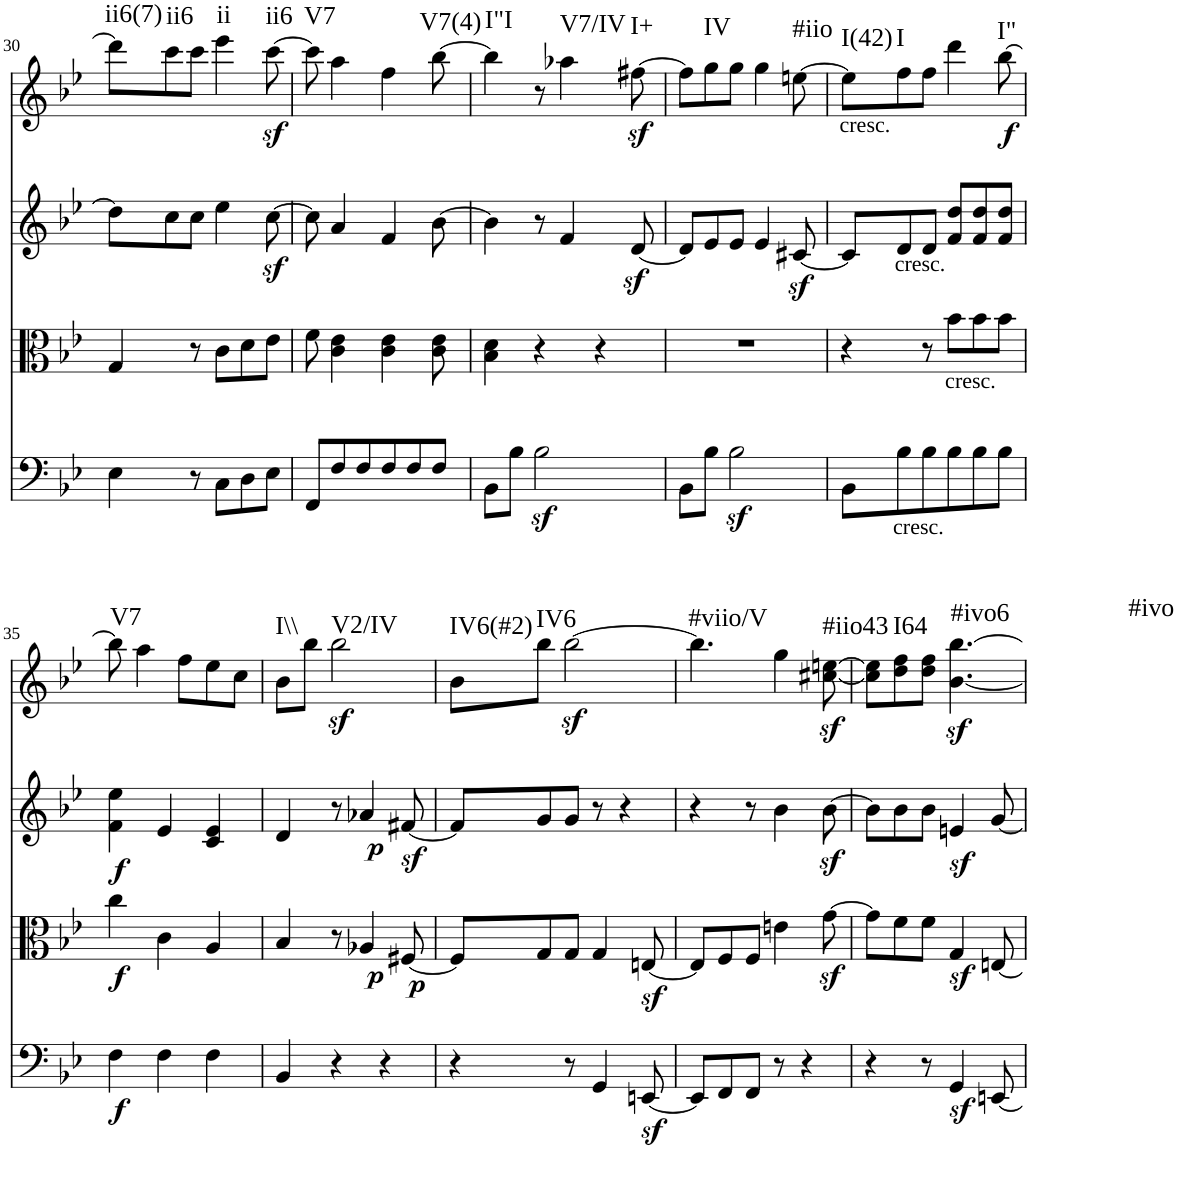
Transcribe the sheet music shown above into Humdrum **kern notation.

**kern	**dynam	**kern	**dynam	**kern	**dynam	**kern	**dynam	**harte
*part4	*part4	*part3	*part3	*part2	*part2	*part1	*part1	*part1
*staff4	*staff4	*staff3	*staff3	*staff2	*staff2	*staff1	*staff1	*
*I"Violoncello	*	*I"Viola	*	*I"Violin II	*	*I"Violin I	*	*
!!LO:PB:g=z
*clefF4	*	*clefC3	*	*clefG2	*	*clefG2	*	*
*k[b-e-]	*	*k[b-e-]	*	*k[b-e-]	*	*k[b-e-]	*	*
*B-:	*	*B-:	*	*B-:	*	*B-:	*	*
*M3/4	*	*M3/4	*	*M3/4	*	*M3/4	*	*
=30	=30	=30	=30	=30	=30	=30	=30	=30
!	!	!	!	!	!	!	!	!LO:H:kt=ii6(7)
4E-\	.	4G/	.	8dd\L]	.	8ddd\L]	.	N
!	!	!	!	!	!	!	!	!LO:H:kt=ii6
.	.	.	.	8cc\	.	8ccc\	.	N
8r	.	8r	.	8cc\J	.	8ccc\J	.	.
!	!	!	!	!	!	!	!	!LO:H:kt=ii
8C\L	.	8c\L	.	4ee-\	.	4eee-\	.	N
8D\	.	8d\	.	.	.	.	.	.
!	!	!	!	!	!	!	!LO:DY:b	!LO:H:kt=ii6
8E-\J	.	8e-\J	.	[8ccz<\	.	[8ccc\	sf	N
=31	=31	=31	=31	=31	=31	=31	=31	=31
!	!	!	!	!	!	!	!	!LO:H:kt=V7
8FF/L	.	8f\	.	8cc\]	.	8ccc\]	.	N
8F/	.	4c\ 4e-\	.	4a/	.	4aa\	.	.
8F/	.	.	.	.	.	.	.	.
8F/	.	4c\ 4e-\	.	4f/	.	4ff\	.	.
8F/	.	.	.	.	.	.	.	.
!	!	!	!	!	!	!	!	!LO:H:kt=V7(4)
8F/J	.	8c\ 8e-\	.	[8b-\	.	[8bb-\	.	N
=32	=32	=32	=32	=32	=32	=32	=32	=32
!	!	!	!	!	!	!	!	!LO:H:kt=I"I
8BB-\L	.	4B-\ 4d\	.	4b-\]	.	4bb-\]	.	N
8B-\J	.	.	.	.	.	.	.	.
2B-z<\	.	4r	.	8r	.	8r	.	.
!	!	!	!	!	!	!	!	!LO:H:kt=V7/IV
.	.	.	.	4f/	.	4aa-X\	.	N
.	.	4r	.	.	.	.	.	.
!	!	!	!	!	!	!	!LO:DY:b	!LO:H:kt=I+
.	.	.	.	[8dz</	.	[8ff#X\	sf	N
=33	=33	=33	=33	=33	=33	=33	=33	=33
8BB-\L	.	2.r	.	8d/L]	.	8ff#\L]	.	.
!	!	!	!	!	!	!	!	!LO:H:kt=IV
8B-\J	.	.	.	8e-/	.	8gg\	.	N
2B-z<\	.	.	.	8e-/J	.	8gg\J	.	.
.	.	.	.	4e-/	.	4gg\	.	.
!	!	!	!	!	!	!	!	!LO:H:kt=#iio
.	.	.	.	[8c#Xz</	.	[8een\	.	N
=34	=34	=34	=34	=34	=34	=34	=34	=34
!	!	!	!	!	!	!LO:TX:b:t=cresc.	!	!LO:H:kt=I(42)
8BB-\L	.	4r	.	8c#/L]	.	8ee\L]	.	N
!	!	!	!	!LO:TX:b:t=cresc.	!	!	!	!
!LO:TX:b:t=cresc.	!	!	!	!	!	!	!	!LO:H:kt=I
8B-\	.	.	.	8d/	.	8ff\	.	N
8B-\	.	8r	.	8d/J	.	8ff\J	.	.
!	!	!LO:TX:b:t=cresc.	!	!	!	!	!	!
8B-\	.	8b-\L	.	8f/ 8dd/L	.	4ddd\	.	.
8B-\	.	8b-\	.	8f/ 8dd/	.	.	.	.
!	!	!	!	!	!	!	!LO:DY:b	!LO:H:kt=I"
8B-\J	.	8b-\J	.	8f/ 8dd/J	.	[8bb-\	f	N
!!LO:LB:g=z
=35	=35	=35	=35	=35	=35	=35	=35	=35
!	!LO:DY:b	!	!LO:DY:b	!	!LO:DY:b	!	!	!LO:H:kt=V7
4F\	f	4cc\	f	4f\ 4ee-\	f	8bb-\]	.	N
.	.	.	.	.	.	4aa\	.	.
4F\	.	4c\	.	4e-/	.	.	.	.
.	.	.	.	.	.	8ff\L	.	.
4F\	.	4A/	.	4c/ 4e-/	.	8ee-\	.	.
.	.	.	.	.	.	8cc\J	.	.
=36	=36	=36	=36	=36	=36	=36	=36	=36
!	!	!	!	!	!	!	!	!LO:H:kt=I\\
4BB-/	.	4B-/	.	4d/	.	8b-\L	.	N
.	.	.	.	.	.	8bb-\J	.	.
!	!	!	!	!	!	!	!LO:DY:b	!LO:H:kt=V2/IV
4r	.	8r	.	8r	.	2bb-\	sf	N
!	!	!	!LO:DY:b	!	!LO:DY:b	!	!	!
.	.	4A-X/	p	4a-X/	p	.	.	.
4r	.	.	.	.	.	.	.	.
!	!	!	!LO:DY:b	!	!	!	!	!
.	.	[8F#X/	p	[8f#Xz</	.	.	.	.
=37	=37	=37	=37	=37	=37	=37	=37	=37
!	!	!	!	!	!	!	!	!LO:H:kt=IV6(#2)
4r	.	8F#/L]	.	8f#/L]	.	8b-\L	.	N
!	!	!	!	!	!	!	!	!LO:H:kt=IV6
.	.	8G/	.	8g/	.	8bb-\J	.	N
8r	.	8G/J	.	8g/J	.	[2bb-z<\	.	.
4GG/	.	4G/	.	8r	.	.	.	.
.	.	.	.	4r	.	.	.	.
[8EEnz</	.	[8Enz</	.	.	.	.	.	.
=38	=38	=38	=38	=38	=38	=38	=38	=38
!	!	!	!	!	!	!	!	!LO:H:kt=#viio/V
8EE/L]	.	8E/L]	.	4r	.	4.bb-\]	.	N
8FF/	.	8F/	.	.	.	.	.	.
8FF/J	.	8F/J	.	8r	.	.	.	.
8r	.	4en\	.	4b-\	.	4gg\	.	.
4r	.	.	.	.	.	.	.	.
!	!	!	!	!	!	!	!LO:DY:b	!LO:H:kt=#iio43
.	.	[8gz<\	.	[8b-z<\	.	[8cc#X\ [8een\	sf	N
=39	=39	=39	=39	=39	=39	=39	=39	=39
4r	.	8g\L]	.	8b-\L]	.	8cc#\] 8ee\]L	.	.
!	!	!	!	!	!	!	!	!LO:H:kt=I64
.	.	8f\	.	8b-\	.	8dd\ 8ff\	.	N
8r	.	8f\J	.	8b-\J	.	8dd\ 8ff\J	.	.
!	!	!	!	!	!	!	!LO:DY:b	!LO:H:n=1:kt=#ivo6
!	!	!	!	!	!	!	!	!LO:H:n=2:kt=#ivo
4GGz</	.	4Gz</	.	4enz</	.	[4.b-\ [4.bb-\	sf	N N
[8EEn/	.	[8En/	.	[8g/	.	.	.	.
=	=	=	=	=	=	=	=	=
*-	*-	*-	*-	*-	*-	*-	*-	*-
